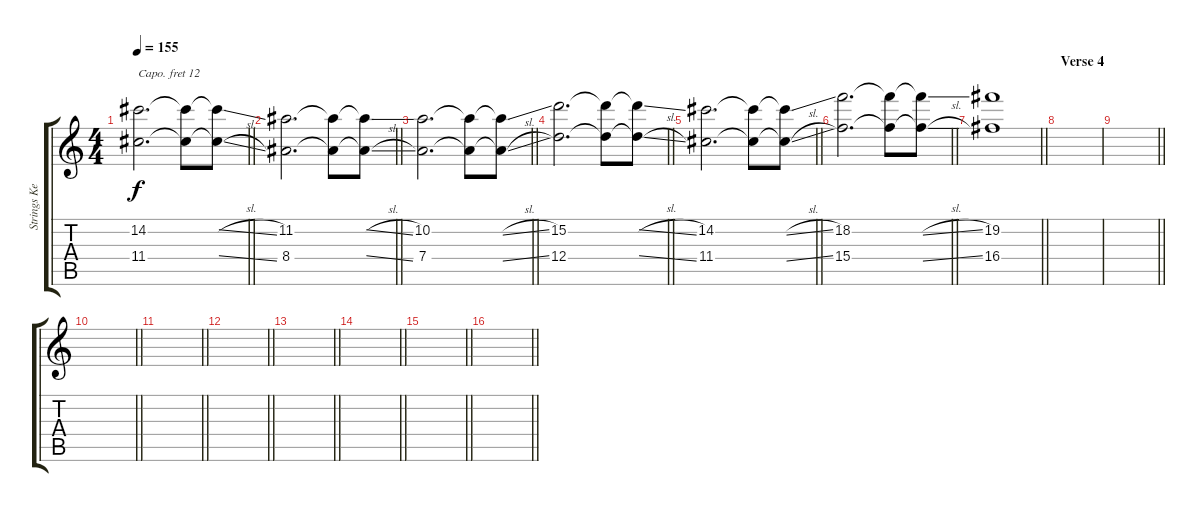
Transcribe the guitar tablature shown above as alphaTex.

\track ("Strings Keys" "Strings Ke") {instrument stringensemble1}
\staff {score tabs}
\capo 12
\tuning (E4 B3 G3 D3 A2 E2) {hide}
\ts (4 4)
\tempo 155
\clef g2
\barLineRight lightlight
\ks c
(14.2 11.4).2{d dy f} (14.2{t} 11.4{t}).8 (14.2{sl t} 11.4{sl t}).8 |
\barLineRight lightlight
(11.2 8.4).2{d} (11.2{t} 8.4{t}).8 (11.2{sl t} 8.4{sl t}).8 |
\barLineRight lightlight
(10.2 7.4).2{d} (10.2{t} 7.4{t}).8 (10.2{sl t} 7.4{sl t}).8 |
\barLineRight lightlight
(15.2 12.4).2{d} (15.2{t} 12.4{t}).8 (15.2{sl t} 12.4{sl t}).8 |
\barLineRight lightlight
(14.2 11.4).2{d} (14.2{t} 11.4{t}).8 (14.2{sl t} 11.4{sl t}).8 |
\barLineRight lightlight
(18.2 15.4).2{d} (18.2{t} 15.4{t}).8 (18.2{sl t} 15.4{sl t}).8 |
\barLineRight lightlight
(19.2 16.4).1 |
\section ("" "Verse 4")
|
\barLineRight lightlight
|
\barLineRight lightlight
|
\barLineRight lightlight
|
\barLineRight lightlight
|
\barLineRight lightlight
|
\barLineRight lightlight
|
\barLineRight lightlight
|
\barLineRight lightlight
